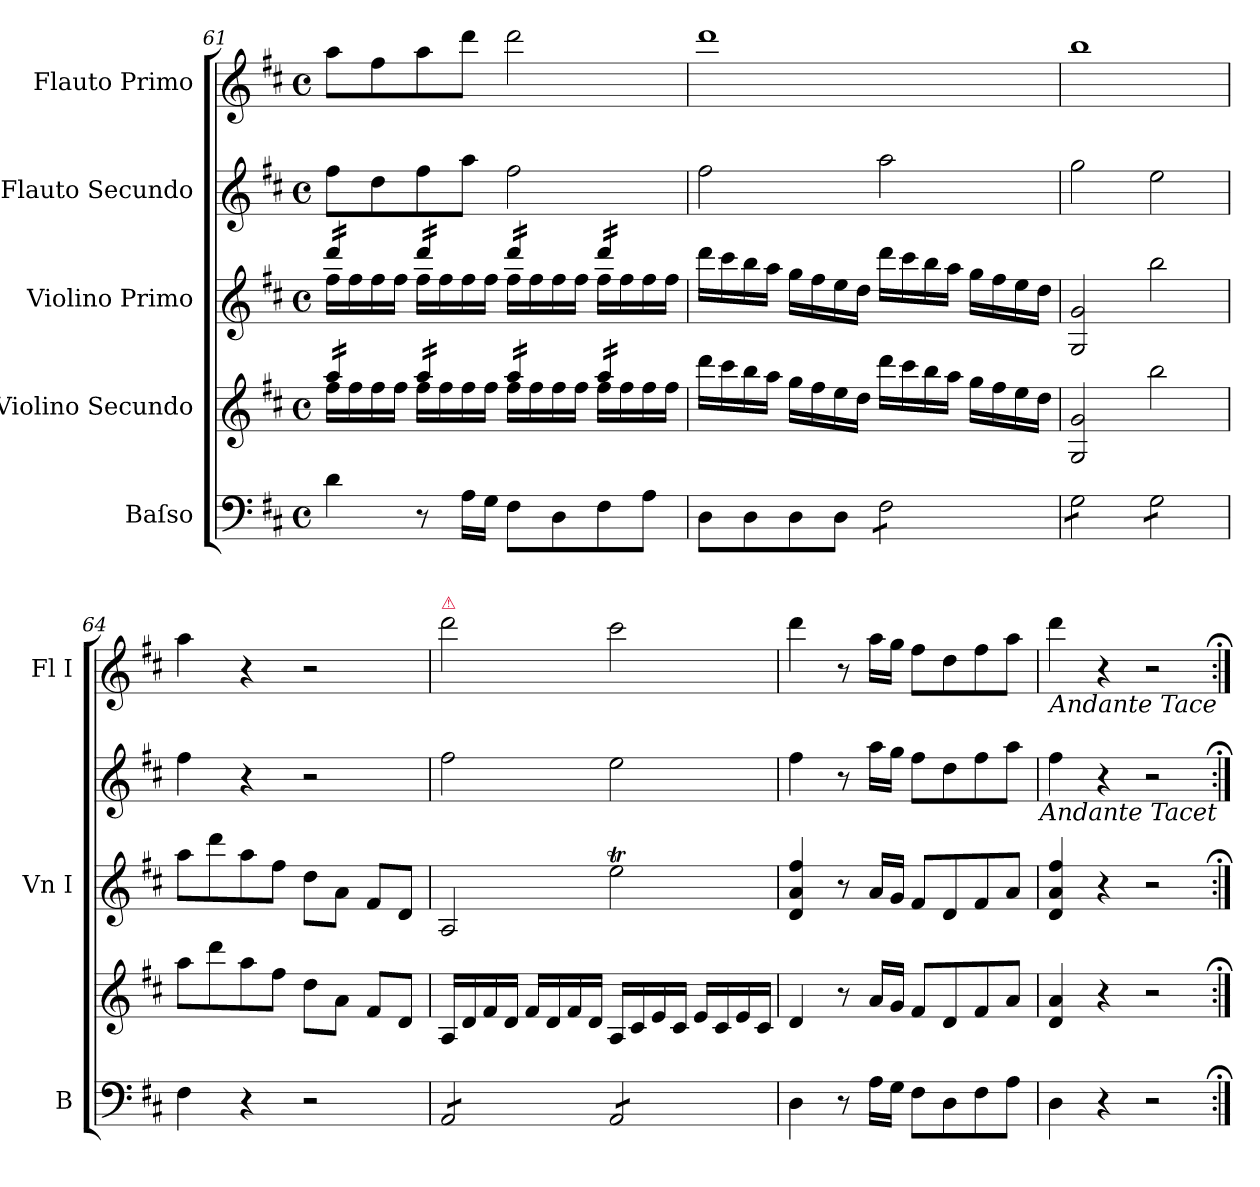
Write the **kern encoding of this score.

**kern	**kern	**kern	**kern	**kern
*part5	*part4	*part3	*part2	*part1
*staff5	*staff4	*staff3	*staff2	*staff1
*I"Baſso	*I"Violino Secundo	*I"Violino Primo	*I"Flauto Secundo	*I"Flauto Primo
*I'B	*	*I'Vn I	*	*I'Fl I
*clefF4	*clefG2	*clefG2	*clefG2	*clefG2
*k[f#c#]	*k[f#c#]	*k[f#c#]	*k[f#c#]	*k[f#c#]
*D:	*D:	*D:	*D:	*D:
*M4/4	*M4/4	*M4/4	*M4/4	*M4/4
*met(c)	*met(c)	*met(c)	*met(c)	*met(c)
=61	=61	=61	=61	=61
*	*^	*^	*	*
*	*tremolo	*	*	*	*	*
*	*	*	*tremolo	*	*	*
4d\	16aa/LL	16ff#\LL	16ddd/LL	16ff#\LL	8ff#\L	8aa\L
.	16aa/	16ff#\	16ddd/	16ff#\	.	.
.	16aa/	16ff#\	16ddd/	16ff#\	8dd\	8ff#\
.	16aa/JJ	16ff#\JJ	16ddd/JJ	16ff#\JJ	.	.
8r	16aa/LL	16ff#\LL	16ddd/LL	16ff#\LL	8ff#\	8aa\
.	16aa/	16ff#\	16ddd/	16ff#\	.	.
16A\LL	16aa/	16ff#\	16ddd/	16ff#\	8aa\J	8ddd\J
16G\JJ	16aa/JJ	16ff#\JJ	16ddd/JJ	16ff#\JJ	.	.
8F#\L	16aa/LL	16ff#\LL	16ddd/LL	16ff#\LL	2ff#\	2ddd\
.	16aa/	16ff#\	16ddd/	16ff#\	.	.
8D\	16aa/	16ff#\	16ddd/	16ff#\	.	.
.	16aa/JJ	16ff#\JJ	16ddd/JJ	16ff#\JJ	.	.
8F#\	16aa/LL	16ff#\LL	16ddd/LL	16ff#\LL	.	.
.	16aa/	16ff#\	16ddd/	16ff#\	.	.
8A\J	16aa/	16ff#\	16ddd/	16ff#\	.	.
.	16aa/JJ	16ff#\JJ	16ddd/JJ	16ff#\JJ	.	.
*	*	*	*Xtremolo	*	*	*
*	*Xtremolo	*	*	*	*	*
*	*v	*v	*	*	*	*
*	*	*v	*v	*	*
=62	=62	=62	=62	=62
8D\L	16ddd\LL	16ddd\LL	2ff#\	1ddd\
.	16ccc#\	16ccc#\	.	.
8D\	16bb\	16bb\	.	.
.	16aa\JJ	16aa\JJ	.	.
8D\	16gg\LL	16gg\LL	.	.
.	16ff#\	16ff#\	.	.
8D\J	16ee\	16ee\	.	.
.	16dd\JJ	16dd\JJ	.	.
*tremolo	*	*	*	*
8F#\L	16ddd\LL	16ddd\LL	2aa\	.
.	16ccc#\	16ccc#\	.	.
8F#\	16bb\	16bb\	.	.
.	16aa\JJ	16aa\JJ	.	.
8F#\	16gg\LL	16gg\LL	.	.
.	16ff#\	16ff#\	.	.
8F#\J	16ee\	16ee\	.	.
.	16dd\JJ	16dd\JJ	.	.
=63	=63	=63	=63	=63
8G\L	2G/ 2g/	2G/ 2g/	2gg\	1bb\
8G\	.	.	.	.
8G\	.	.	.	.
8G\J	.	.	.	.
8G\L	2bb\	2bb\	2ee\	.
8G\	.	.	.	.
8G\	.	.	.	.
8G\J	.	.	.	.
*Xtremolo	*	*	*	*
=64	=64	=64	=64	=64
4F#\	8aa\L	8aa\L	4ff#\	4aa\
.	8ddd\	8ddd\	.	.
4r	8aa\	8aa\	4r	4r
.	8ff#\J	8ff#\J	.	.
2r	8dd\L	8dd\L	2r	2r
.	8a\J	8a\J	.	.
.	8f#/L	8f#/L	.	.
.	8d/J	8d/J	.	.
=65	=65	=65	=65	=65
!	!	!	!	!LO:TX:a:color=crimson:t=⚠
*tremolo	*	*	*	*
8AA/L	16A/LL	2A/	2ff#\	2ddd\
.	16d/	.	.	.
8AA/	16f#/	.	.	.
.	16d/JJ	.	.	.
8AA/	16f#/LL	.	.	.
.	16d/	.	.	.
8AA/J	16f#/	.	.	.
.	16d/JJ	.	.	.
8AA/L	16A/LL	2eeT\	2ee\	2ccc#\
.	16c#/	.	.	.
8AA/	16e/	.	.	.
.	16c#/JJ	.	.	.
8AA/	16e/LL	.	.	.
.	16c#/	.	.	.
8AA/J	16e/	.	.	.
*Xtremolo	*	*	*	*
.	16c#/JJ	.	.	.
=66	=66	=66	=66	=66
4D\	4d/	4d/ 4a/ 4ff#/	4ff#\	4ddd\
8r	8r	8r	8r	8r
16A\LL	16a/LL	16a/LL	16aa\LL	16aa\LL
16G\JJ	16g/JJ	16g/JJ	16gg\JJ	16gg\JJ
8F#\L	8f#/L	8f#/L	8ff#\L	8ff#\L
8D\	8d/	8d/	8dd\	8dd\
8F#\	8f#/	8f#/	8ff#\	8ff#\
8A\J	8a/J	8a/J	8aa\J	8aa\J
=67	=67	=67	=67	=67
4D\	4d/ 4a/	4d/ 4a/ 4ff#/	4ff#\	4ddd\
4r	4r	4r	4r	4r
2r	2r	2r	2r	2r
!	!	!	!	!LO:TX:b:i:t=Andante Tace
!	!	!	!LO:TX:b:i:t=Andante Tacet	!
=:|!;	=:|!;	=:|!;	=:|!;	=:|!;
*-	*-	*-	*-	*-
